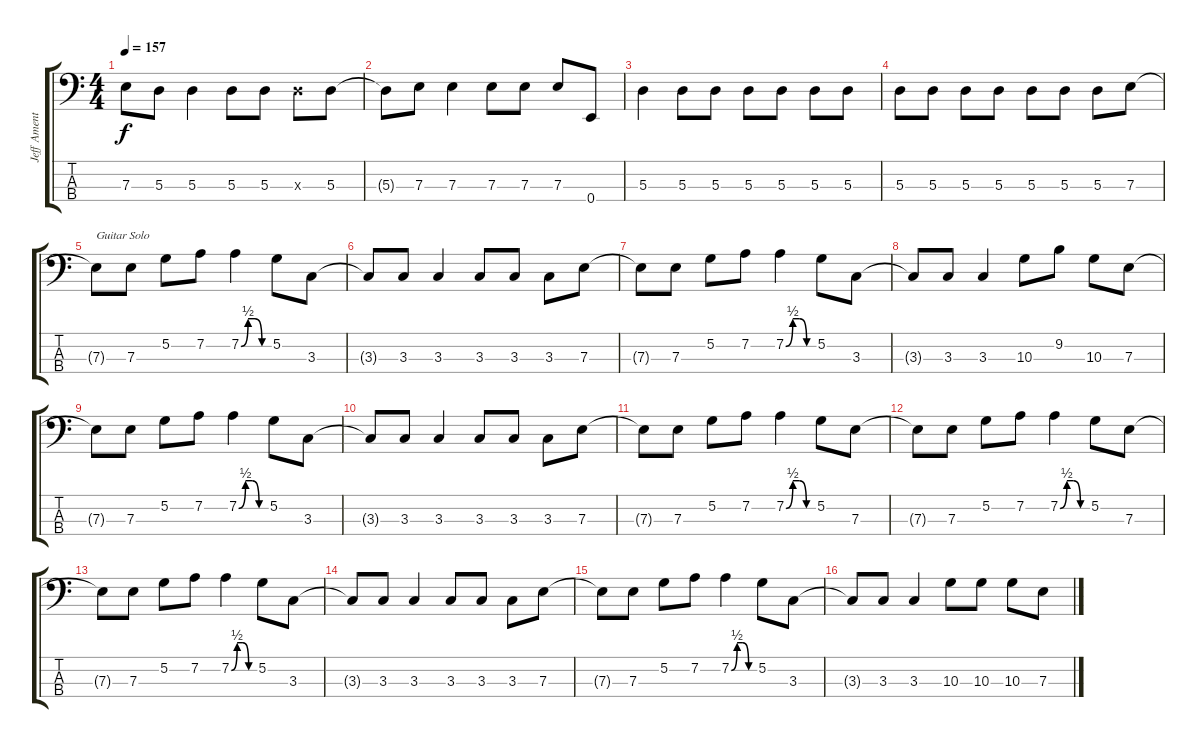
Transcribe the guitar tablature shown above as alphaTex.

\track ("Jeff Ament" "Jeff Ament") {instrument electricbassfinger}
\staff {score tabs}
\tuning (G2 D2 A1 E1) {hide}
\ts (4 4)
\tempo 157
\clef f4
\ks c
7.3{t}.8{dy f} 5.3.8 5.3.4 5.3.8 5.3.8 5.3{x}.8 5.3.8 |
5.3{t}.8 7.3.8 7.3.4 7.3.8 7.3.8 7.3.8 0.4.8 |
5.3.4 5.3.8 5.3.8 5.3.8 5.3.8 5.3.8 5.3.8 |
5.3.8 5.3.8 5.3.8 5.3.8 5.3.8 5.3.8 5.3.8 7.3.8 |
7.3{t}.8{txt "Guitar Solo"} 7.3.8 5.2.8 7.2.8 7.2{be (custom 0 0 15 2 30 2 45 0 60 0)}.4 5.2.8 3.3.8 |
3.3{t}.8 3.3.8 3.3.4 3.3.8 3.3.8 3.3.8 7.3.8 |
7.3{t}.8 7.3.8 5.2.8 7.2.8 7.2{be (custom 0 0 15 2 30 2 45 0 60 0)}.4 5.2.8 3.3.8 |
3.3{t}.8 3.3.8 3.3.4 10.3.8 9.2.8 10.3.8 7.3.8 |
7.3{t}.8 7.3.8 5.2.8 7.2.8 7.2{be (custom 0 0 15 2 30 2 45 0 60 0)}.4 5.2.8 3.3.8 |
3.3{t}.8 3.3.8 3.3.4 3.3.8 3.3.8 3.3.8 7.3.8 |
7.3{t}.8 7.3.8 5.2.8 7.2.8 7.2{be (custom 0 0 15 2 30 2 45 0 60 0)}.4 5.2.8 7.3.8 |
7.3{t}.8 7.3.8 5.2.8 7.2.8 7.2{be (custom 0 0 15 2 30 2 45 0 60 0)}.4 5.2.8 7.3.8 |
7.3{t}.8 7.3.8 5.2.8 7.2.8 7.2{be (custom 0 0 15 2 30 2 45 0 60 0)}.4 5.2.8 3.3.8 |
3.3{t}.8 3.3.8 3.3.4 3.3.8 3.3.8 3.3.8 7.3.8 |
7.3{t}.8 7.3.8 5.2.8 7.2.8 7.2{be (custom 0 0 15 2 30 2 45 0 60 0)}.4 5.2.8 3.3.8 |
3.3{t}.8 3.3.8 3.3.4 10.3.8 10.3.8 10.3.8 7.3.8
